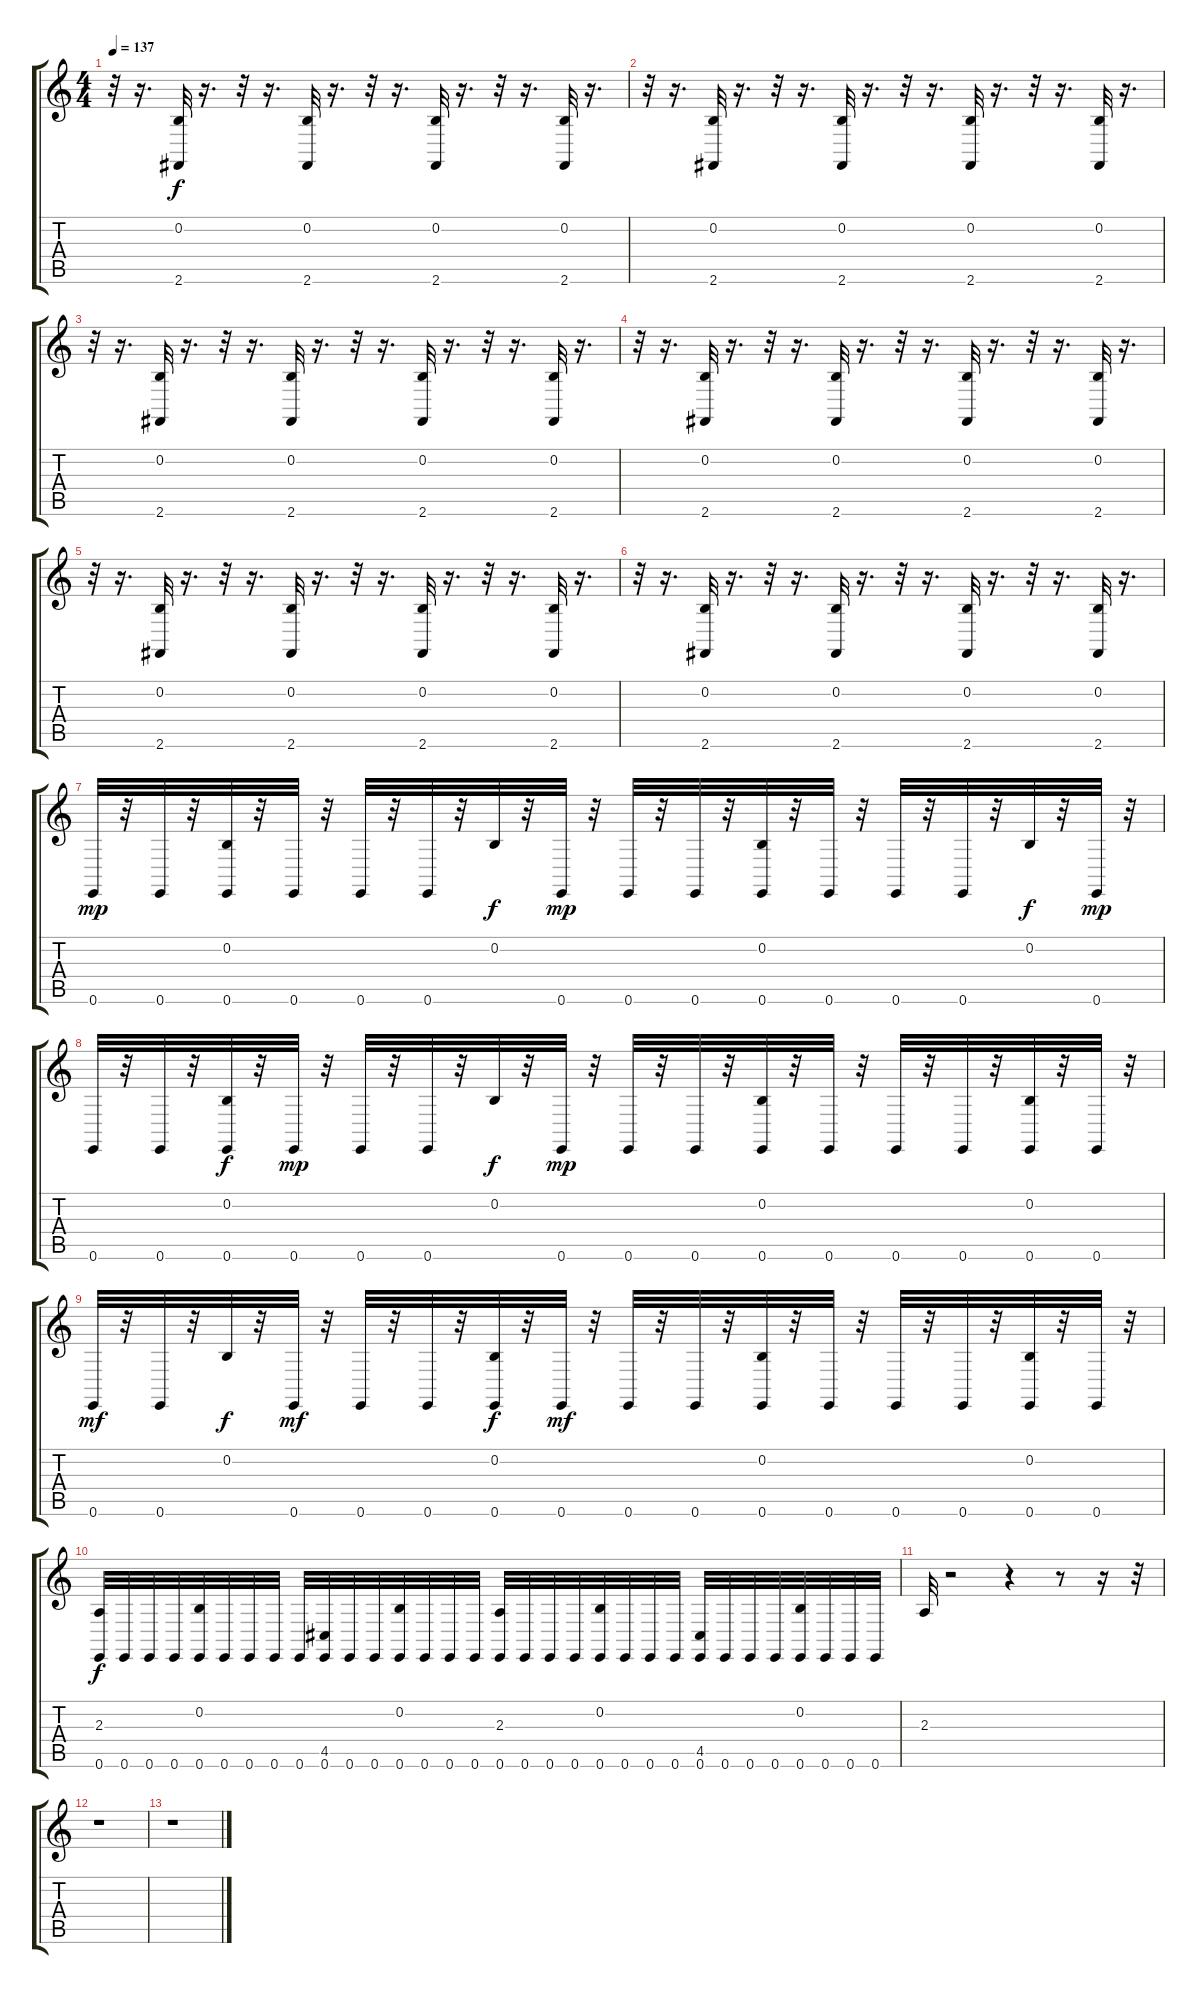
\track "" {instrument acousticgrandpiano}
\staff {score tabs}
\tuning (E4 B3 G3 D3 A2 E2) {hide}
\ts (4 4)
\tempo 137
\clef g2
\ks c
r.32{dy f} r.16{d} (0.2 2.6).32 r.16{d} r.32 r.16{d} (0.2 2.6).32 r.16{d} r.32 r.16{d} (0.2 2.6).32 r.16{d} r.32 r.16{d} (0.2 2.6).32 r.16{d} |
r.32 r.16{d} (0.2 2.6).32 r.16{d} r.32 r.16{d} (0.2 2.6).32 r.16{d} r.32 r.16{d} (0.2 2.6).32 r.16{d} r.32 r.16{d} (0.2 2.6).32 r.16{d} |
r.32 r.16{d} (0.2 2.6).32 r.16{d} r.32 r.16{d} (0.2 2.6).32 r.16{d} r.32 r.16{d} (0.2 2.6).32 r.16{d} r.32 r.16{d} (0.2 2.6).32 r.16{d} |
r.32 r.16{d} (0.2 2.6).32 r.16{d} r.32 r.16{d} (0.2 2.6).32 r.16{d} r.32 r.16{d} (0.2 2.6).32 r.16{d} r.32 r.16{d} (0.2 2.6).32 r.16{d} |
r.32 r.16{d} (0.2 2.6).32 r.16{d} r.32 r.16{d} (0.2 2.6).32 r.16{d} r.32 r.16{d} (0.2 2.6).32 r.16{d} r.32 r.16{d} (0.2 2.6).32 r.16{d} |
r.32 r.16{d} (0.2 2.6).32 r.16{d} r.32 r.16{d} (0.2 2.6).32 r.16{d} r.32 r.16{d} (0.2 2.6).32 r.16{d} r.32 r.16{d} (0.2 2.6).32 r.16{d} |
0.6.32{dy mp} r.32 0.6.32 r.32 (0.2 0.6).32 r.32 0.6.32 r.32 0.6.32 r.32 0.6.32 r.32 0.2.32{dy f} r.32 0.6.32{dy mp} r.32 0.6.32 r.32 0.6.32 r.32 (0.2 0.6).32 r.32 0.6.32 r.32 0.6.32 r.32 0.6.32 r.32 0.2.32{dy f} r.32 0.6.32{dy mp} r.32 |
0.6.32 r.32 0.6.32 r.32 (0.2 0.6).32{dy f} r.32 0.6.32{dy mp} r.32 0.6.32 r.32 0.6.32 r.32 0.2.32{dy f} r.32 0.6.32{dy mp} r.32 0.6.32 r.32 0.6.32 r.32 (0.2 0.6).32 r.32 0.6.32 r.32 0.6.32 r.32 0.6.32 r.32 (0.2 0.6).32 r.32 0.6.32 r.32 |
0.6.32{dy mf} r.32 0.6.32 r.32 0.2.32{dy f} r.32 0.6.32{dy mf} r.32 0.6.32 r.32 0.6.32 r.32 (0.2 0.6).32{dy f} r.32 0.6.32{dy mf} r.32 0.6.32 r.32 0.6.32 r.32 (0.2 0.6).32 r.32 0.6.32 r.32 0.6.32 r.32 0.6.32 r.32 (0.2 0.6).32 r.32 0.6.32 r.32 |
(2.3 0.6).32{dy f} 0.6.32 0.6.32 0.6.32 (0.2 0.6).32 0.6.32 0.6.32 0.6.32 0.6.32 (4.5 0.6).32 0.6.32 0.6.32 (0.2 0.6).32 0.6.32 0.6.32 0.6.32 (2.3 0.6).32 0.6.32 0.6.32 0.6.32 (0.2 0.6).32 0.6.32 0.6.32 0.6.32 (4.5 0.6).32 0.6.32 0.6.32 0.6.32 (0.2 0.6).32 0.6.32 0.6.32 0.6.32 |
2.3.32 r.2 r.4 r.8 r.16 r.32 |
r.1 |
r.1
